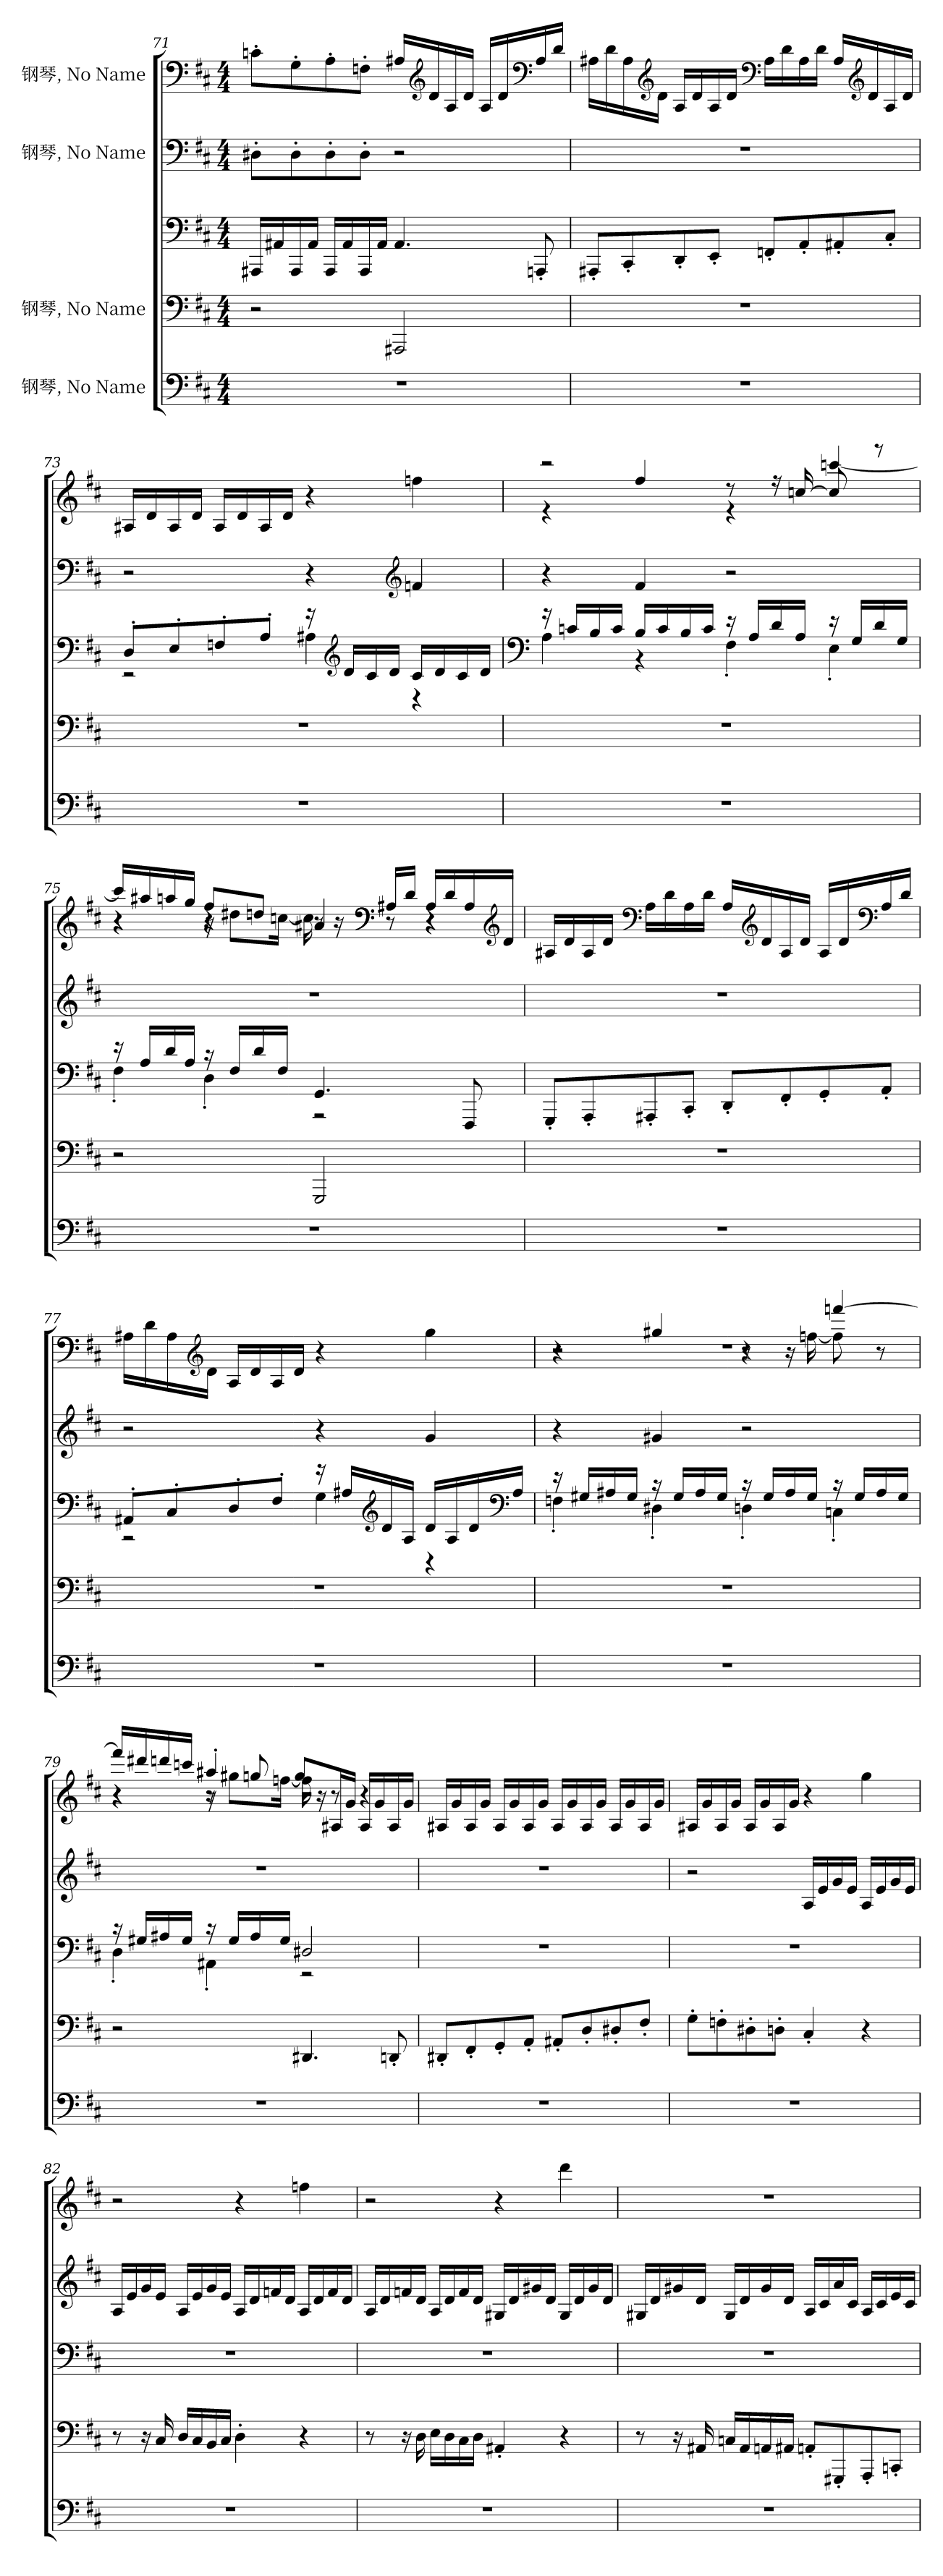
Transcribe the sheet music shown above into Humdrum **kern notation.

**kern	**kern	**kern	**kern	**kern
*part4	*part3	*part3	*part2	*part1
*staff5	*staff4	*staff3	*staff2	*staff1
*I"钢琴, No Name	*I"钢琴, No Name	*	*I"钢琴, No Name	*I"钢琴, No Name
!!LO:LB:g=z
*clefF4	*clefF4	*clefF4	*clefF4	*clefF4
*k[f#c#]	*k[f#c#]	*k[f#c#]	*k[f#c#]	*k[f#c#]
*M4/4	*M4/4	*M4/4	*M4/4	*M4/4
=71	=71	=71	=71	=71
1r	2r	16AAA#X/LL	8D#X'\L	8cn'\L
.	.	16AA#X/	.	.
.	.	16AAA#/	8D#'\	8G'\
.	.	16AA#/JJ	.	.
.	.	16AAA#/LL	8D#'\	8A'\
.	.	16AA#/	.	.
*	*	*	*	*MM159
.	.	16AAA#/	8D#'\J	8Fn'\J
.	.	16AA#/JJ	.	.
*	*	*	*	*MM120
.	2AAA#X/	4.AA#/	2r	16A#X/LL
*	*	*	*	*clefG2
.	.	.	.	16d/
.	.	.	.	16A#/
.	.	.	.	16d/JJ
.	.	.	.	16A#/LL
.	.	.	.	16d/
*	*	*	*	*clefF4
.	.	8AAAn'/	.	16A#/
.	.	.	.	16d/JJ
=72	=72	=72	=72	=72
1r	1r	8AAA#X'/L	1r	16A#X\LL
.	.	.	.	16d\
.	.	8CC#'/	.	16A#\
*	*	*	*	*clefG2
.	.	.	.	16d\JJ
.	.	8DD'/	.	16A#/LL
.	.	.	.	16d/
.	.	8EE'/J	.	16A#/
.	.	.	.	16d/JJ
*	*	*	*	*clefF4
.	.	8FFn'/L	.	16A#\LL
.	.	.	.	16d\
.	.	8AA'/	.	16A#\
.	.	.	.	16d\JJ
.	.	8AA#X'/	.	16A#/LL
*	*	*	*	*clefG2
.	.	.	.	16d/
.	.	8C#'/J	.	16A#/
.	.	.	.	16d/JJ
!!LO:PB:g=z
=73	=73	=73	=73	=73
*	*	*^	*	*
1r	1r	8D'/L	2r	2r	16A#X/LL
.	.	.	.	.	16d/
.	.	8E'/	.	.	16A#/
.	.	.	.	.	16d/JJ
.	.	8Fn'/	.	.	16A#/LL
.	.	.	.	.	16d/
.	.	8A'/J	.	.	16A#/
.	.	.	.	.	16d/JJ
*	*	*	*	*	*MM161
.	.	16r	4A#X\	4r	4r
*	*	*clefG2	*	*	*
.	.	16d/LL	.	.	.
.	.	16c#/	.	.	.
.	.	16d/JJ	.	.	.
*	*	*	*	*clefG2	*
*	*	*	*	*	*MM161
.	.	16c#/LL	4r	4fn/	4ffn\
.	.	16d/	.	.	.
.	.	16c#/	.	.	.
.	.	16d/JJ	.	.	.
=74	=74	=74	=74	=74	=74
*	*	*clefF4	*	*	*
*	*	*	*	*	*^
1r	1r	16r	4A\	4r	2r	4r
.	.	16cn/LL	.	.	.	.
.	.	16B/	.	.	.	.
.	.	16c/JJ	.	.	.	.
*	*	*	*	*	*MM161	*
.	.	16B/LL	4r	4f#/	.	4ff#/
.	.	16c/	.	.	.	.
.	.	16B/	.	.	.	.
.	.	16c/JJ	.	.	.	.
.	.	16r	4F#'\	2r	8r	4r
.	.	16A/LL	.	.	.	.
.	.	16d/	.	.	16r	.
*	*	*	*	*	*MM156	*
.	.	16A/JJ	.	.	[16ccn/	.
*	*	*	*	*	*MM159	*
.	.	16r	4E'\	.	8cc/]	[4cccn/
.	.	16G/LL	.	.	.	.
.	.	16d/	.	.	8r	.
.	.	16G/JJ	.	.	.	.
!!LO:LB:g=z
=75	=75	=75	=75	=75	=75	=75
*	*	*	*	*	*	*^
1r	2r	16r	4F#'\	1r	4r	4r	16ccc/LL]
.	.	16A/LL	.	.	.	.	16aa#X/
.	.	16d/	.	.	.	.	16aan/
.	.	16A/JJ	.	.	.	.	16gg/JJ
.	.	16r	4D'\	.	8ff#/L	16r	4r
.	.	16F#/LL	.	.	.	8dd#X\L	.
*	*	*	*	*	*MM158	*	*
.	.	16d/	.	.	8ddn/J	.	.
*	*	*	*	*	*MM150	*	*
.	.	16F#/JJ	.	.	.	[16ccn\Jk	.
*	*	*	*	*	*MM120	*	*
.	2GGG/	4.GG/	2r	.	4a#X/	16cc\]	8r
.	.	.	.	.	.	16r	.
*	*	*	*	*	*clefF4	*	*
.	.	.	.	.	.	8r	16A#X/LL
.	.	.	.	.	.	.	16d/JJ
.	.	.	.	.	4r	4r	16A#/LL
.	.	.	.	.	.	.	16d/
.	.	8FFF#/	.	.	.	.	16A#/
*	*	*	*	*	*clefG2	*	*
.	.	.	.	.	.	.	16d/JJ
*	*	*v	*v	*	*v	*v	*v
!!LO:PB:g=z
=76	=76	=76	=76	=76
1r	1r	8GGG'/L	1r	16A#X/LL
.	.	.	.	16d/
.	.	8AAA'/	.	16A#/
.	.	.	.	16d/JJ
*	*	*	*	*clefF4
.	.	8AAA#X'/	.	16A#\LL
.	.	.	.	16d\
.	.	8CC#'/J	.	16A#\
.	.	.	.	16d\JJ
.	.	8DD'/L	.	16A#/LL
*	*	*	*	*clefG2
.	.	.	.	16d/
.	.	8FF#'/	.	16A#/
.	.	.	.	16d/JJ
.	.	8GG'/	.	16A#/LL
.	.	.	.	16d/
*	*	*	*	*clefF4
.	.	8AA'/J	.	16A#/
.	.	.	.	16d/JJ
!!LO:LB:g=z
=77	=77	=77	=77	=77
*	*	*^	*	*
1r	1r	8AA#X'/L	2r	2r	16A#X\LL
.	.	.	.	.	16d\
.	.	8C#'/	.	.	16A#\
*	*	*	*	*	*clefG2
.	.	.	.	.	16d\JJ
.	.	8D'/	.	.	16A#/LL
.	.	.	.	.	16d/
.	.	8F#'/J	.	.	16A#/
.	.	.	.	.	16d/JJ
*	*	*	*	*	*MM161
.	.	16r	4G\	4r	4r
.	.	16A#X/LL	.	.	.
*	*	*clefG2	*	*	*
.	.	16d/	.	.	.
.	.	16A#/JJ	.	.	.
*	*	*	*	*	*MM161
.	.	16d/LL	4r	4g/	4gg\
.	.	16A#/	.	.	.
.	.	16d/	.	.	.
*	*	*clefF4	*	*	*
.	.	16A#/JJ	.	.	.
=78	=78	=78	=78	=78	=78
*	*	*	*	*	*^
*	*	*	*	*	*	*^
1r	1r	16r	4Fn'\	4r	1r	2r	4r
.	.	16G#X/LL	.	.	.	.	.
.	.	16A#X/	.	.	.	.	.
.	.	16G#/JJ	.	.	.	.	.
*	*	*	*	*	*MM161	*	*
.	.	16r	4D#X'\	4g#X/	.	.	4gg#X/
.	.	16G#/LL	.	.	.	.	.
.	.	16A#/	.	.	.	.	.
.	.	16G#/JJ	.	.	.	.	.
.	.	16r	4Dn'\	2r	.	8r	4r
.	.	16G#/LL	.	.	.	.	.
.	.	16A#/	.	.	.	16r	.
*	*	*	*	*	*MM156	*	*
.	.	16G#/JJ	.	.	.	[16ffn\	.
*	*	*	*	*	*MM159	*	*
.	.	16r	4Cn'\	.	.	8ff\]	[4fffn/
.	.	16G#/LL	.	.	.	.	.
.	.	16A#/	.	.	.	8r	.
.	.	16G#/JJ	.	.	.	.	.
!!LO:PB:g=z	!!	!!
=79	=79	=79	=79	=79	=79	=79	=79
1r	2r	16r	4D'\	1r	4r	4r	16fff/LL]
.	.	16G#X/LL	.	.	.	.	16ddd#X/
.	.	16A#X/	.	.	.	.	16dddn/
.	.	16G#/JJ	.	.	.	.	16cccn/JJ
.	.	16r	4AA#X'\	.	8r	16r	4aa#X'/
.	.	16G#/LL	.	.	.	8gg#X\L	.
*	*	*	*	*	*MM158	*	*
.	.	16A#/	.	.	8ggn/	.	.
*	*	*	*	*	*MM150	*	*
.	.	16G#/JJ	.	.	.	[16ffn\Jk	.
*	*	*	*	*	*MM120	*	*
.	4.DD#X/	2D#X/	2r	.	2r	16ff\]	8gg/L
.	.	.	.	.	.	16r	.
.	.	.	.	.	.	8r	16A#X/L
.	.	.	.	.	.	.	16g/JJ
.	.	.	.	.	.	4r	16A#/LL
.	.	.	.	.	.	.	16g/
.	8DDn'/	.	.	.	.	.	16A#/
.	.	.	.	.	.	.	16g/JJ
*	*	*v	*v	*	*v	*v	*v
=80	=80	=80	=80	=80
1r	8DD#X'/L	1r	1r	16A#X/LL
.	.	.	.	16g/
.	8FF#'/	.	.	16A#/
.	.	.	.	16g/JJ
.	8GG'/	.	.	16A#/LL
.	.	.	.	16g/
.	8AA'/J	.	.	16A#/
.	.	.	.	16g/JJ
.	8AA#X'/L	.	.	16A#/LL
.	.	.	.	16g/
.	8D'/	.	.	16A#/
.	.	.	.	16g/JJ
.	8D#X'/	.	.	16A#/LL
.	.	.	.	16g/
.	8F#'/J	.	.	16A#/
.	.	.	.	16g/JJ
!!LO:LB:g=z
=81	=81	=81	=81	=81
1r	8G'\L	1r	2r	16A#X/LL
.	.	.	.	16g/
.	8Fn'\	.	.	16A#/
.	.	.	.	16g/JJ
.	8D#X'\	.	.	16A#/LL
.	.	.	.	16g/
.	8Dn'\J	.	.	16A#/
.	.	.	.	16g/JJ
*	*	*	*	*MM161
.	4C#'/	.	16A/LL	4r
.	.	.	16e/	.
.	.	.	16g/	.
.	.	.	16e/JJ	.
*	*	*	*	*MM161
.	4r	.	16A/LL	4gg\
.	.	.	16e/	.
.	.	.	16g/	.
.	.	.	16e/JJ	.
=82	=82	=82	=82	=82
*	*	*	*	*MM161
1r	8r	1r	16A/LL	2r
.	.	.	16e/	.
.	16r	.	16g/	.
.	16C#/	.	16e/JJ	.
.	16D/LL	.	16A/LL	.
.	16C#/	.	16e/	.
.	16BB/	.	16g/	.
.	16C#/JJ	.	16e/JJ	.
*	*	*	*	*MM161
.	4D'\	.	16A/LL	4r
.	.	.	16d/	.
.	.	.	16fn/	.
.	.	.	16d/JJ	.
*	*	*	*	*MM161
.	4r	.	16A/LL	4ffn\
.	.	.	16d/	.
.	.	.	16f/	.
.	.	.	16d/JJ	.
!!LO:PB:g=z
=83	=83	=83	=83	=83
1r	8r	1r	16A/LL	2r
.	.	.	16d/	.
.	16r	.	16fn/	.
.	16D\	.	16d/JJ	.
.	16E\LL	.	16A/LL	.
.	16D\	.	16d/	.
.	16C#\	.	16f/	.
.	16D\JJ	.	16d/JJ	.
*	*	*	*	*MM161
.	4AA#X'/	.	16G#X/LL	4r
.	.	.	16d/	.
.	.	.	16g#X/	.
.	.	.	16d/JJ	.
*	*	*	*	*MM161
.	4r	.	16G#/LL	4ddd\
.	.	.	16d/	.
.	.	.	16g#/	.
.	.	.	16d/JJ	.
=84	=84	=84	=84	=84
1r	8r	1r	16G#X/LL	1r
.	.	.	16d/	.
.	16r	.	16g#X/	.
.	16AA#X/	.	16d/JJ	.
.	16Cn/LL	.	16G#/LL	.
.	16AA#/	.	16d/	.
.	16AAn/	.	16g#/	.
.	16AA#X/JJ	.	16d/JJ	.
.	8AAn'/L	.	16A/LL	.
.	.	.	16c#/	.
.	8GGG#X'/	.	16a/	.
.	.	.	16c#/JJ	.
.	8AAA'/	.	16A/LL	.
.	.	.	16c#/	.
.	8CCn'/J	.	16e/	.
.	.	.	16c#/JJ	.
=	=	=	=	=
*-	*-	*-	*-	*-
